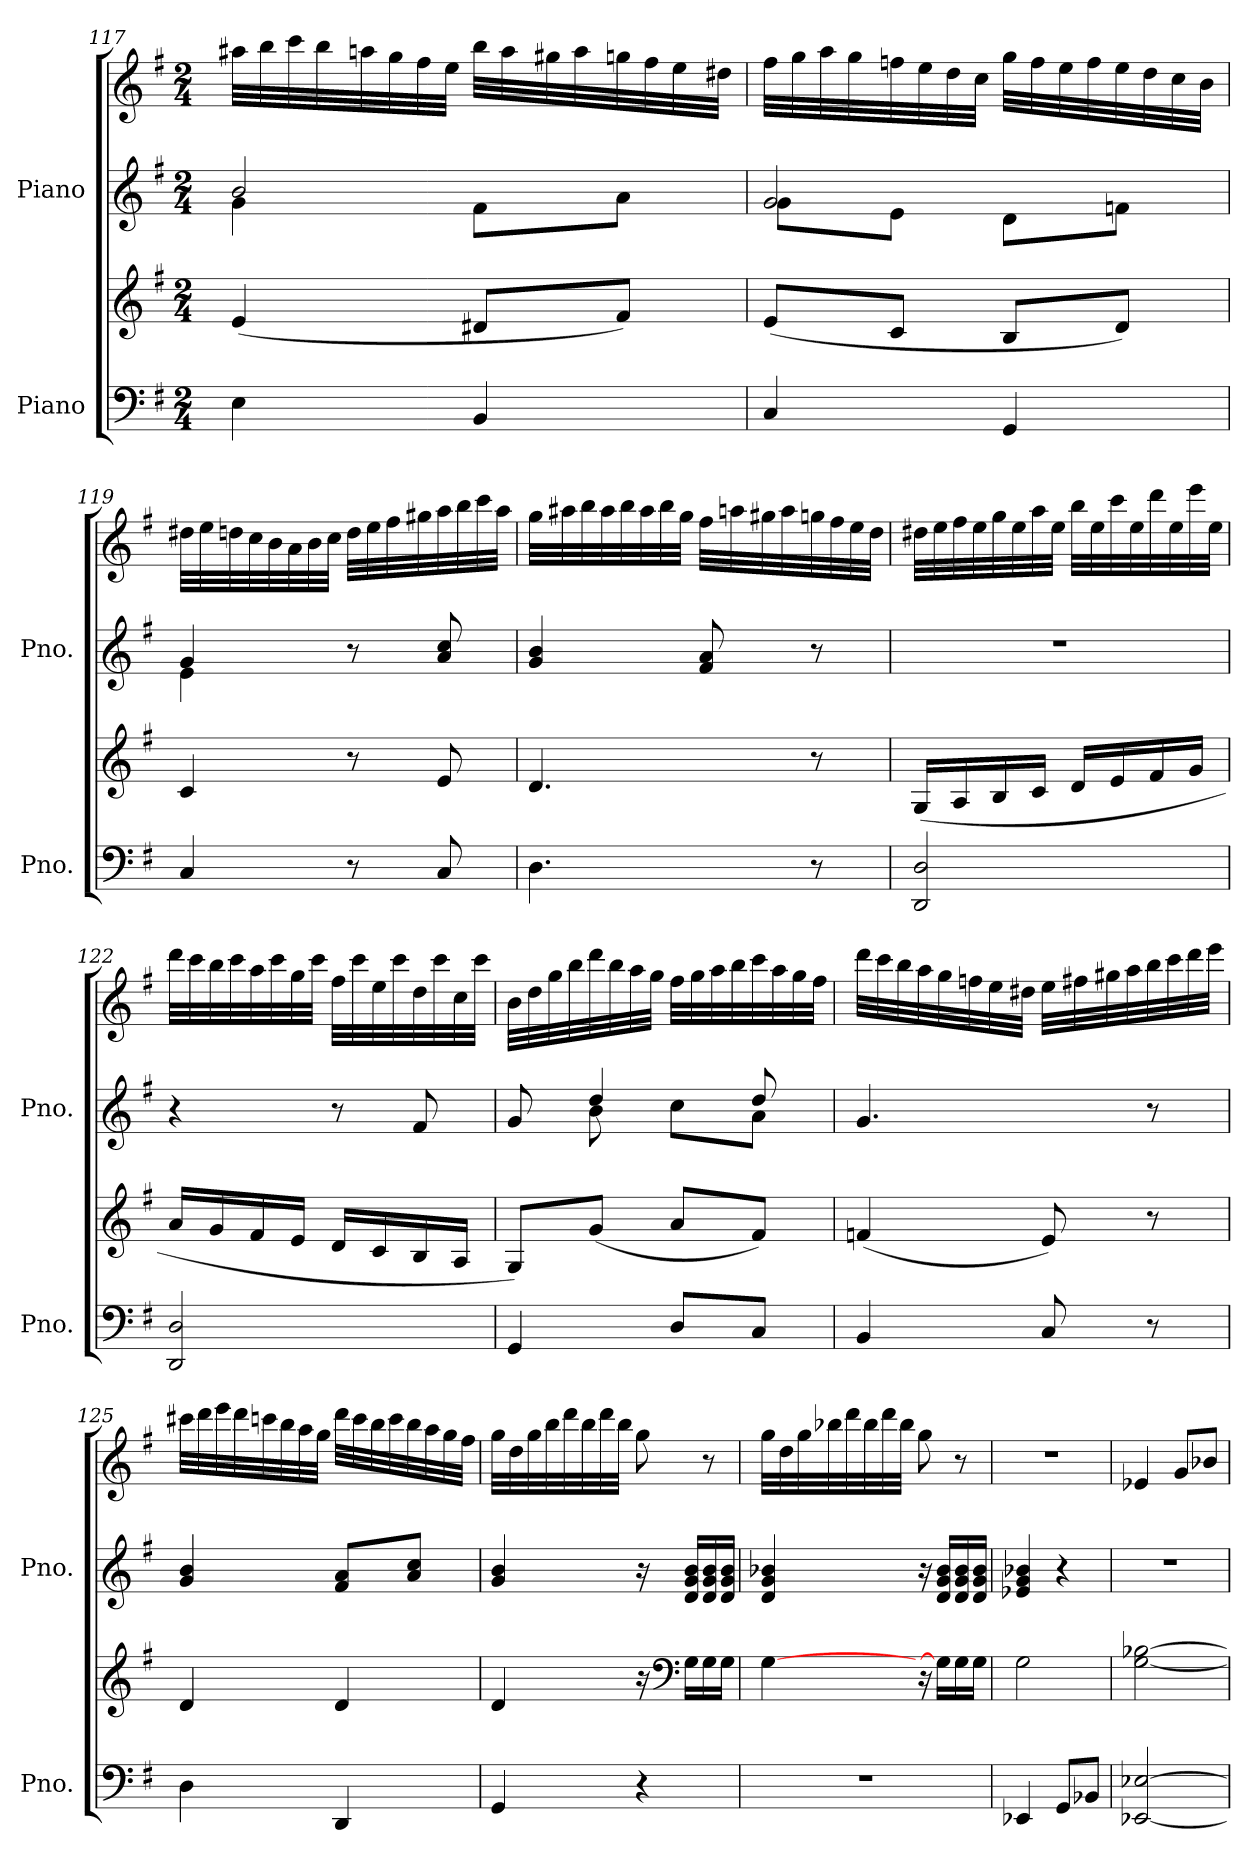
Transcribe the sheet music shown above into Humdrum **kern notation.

**kern	**kern	**kern	**kern
*part2	*part2	*part1	*part1
*staff4	*staff3	*staff2	*staff1
*I"Piano	*	*I"Piano	*
*I'Pno.	*	*I'Pno.	*
!!LO:PB:g=z
*clefF4	*clefG2	*clefG2	*clefG2
*k[f#]	*k[f#]	*k[f#]	*k[f#]
*G:	*G:	*G:	*G:
*M2/4	*M2/4	*M2/4	*M2/4
=117	=117	=117	=117
*	*	*^	*
4E\	(<4e/	2b/	4g\	32aa#X\LLL
.	.	.	.	32bb\
.	.	.	.	32ccc\
.	.	.	.	32bb\
.	.	.	.	32aan\
.	.	.	.	32gg\
.	.	.	.	32ff#\
.	.	.	.	32ee\JJJ
4BB/	8d#X/L	.	8f#\L	32bb\LLL
.	.	.	.	32aa\
.	.	.	.	32gg#X\
.	.	.	.	32aa\
.	8f#/J)	.	8a\J	32ggn\
.	.	.	.	32ff#\
.	.	.	.	32ee\
.	.	.	.	32dd#X\JJJ
=118	=118	=118	=118	=118
4C/	(<8e/L	2g/	8g\L	32ff#\LLL
.	.	.	.	32gg\
.	.	.	.	32aa\
.	.	.	.	32gg\
.	8c/J	.	8e\J	32ffn\
.	.	.	.	32ee\
.	.	.	.	32dd\
.	.	.	.	32cc\JJJ
4GG/	8B/L	.	8d\L	32gg\LLL
.	.	.	.	32ff\
.	.	.	.	32ee\
.	.	.	.	32ff\
.	8d/J)	.	8fn\J	32ee\
.	.	.	.	32dd\
.	.	.	.	32cc\
.	.	.	.	32b\JJJ
!!LO:LB:g=z
=119	=119	=119	=119	=119
4C/	4c/	4g/	4e\	32dd#X\LLL
.	.	.	.	32ee\
.	.	.	.	32ddn\
.	.	.	.	32cc\
.	.	.	.	32b\
.	.	.	.	32a\
.	.	.	.	32b\
.	.	.	.	32cc\JJJ
8r	8r	8r	4ryy	32dd\LLL
.	.	.	.	32ee\
.	.	.	.	32ff#\
.	.	.	.	32gg#X\
8C/	8e/	8a/ 8cc/	.	32aa\
.	.	.	.	32bb\
.	.	.	.	32ccc\
.	.	.	.	32aa\JJJ
*	*	*v	*v	*
=120	=120	=120	=120
4.D\	4.d/	4g/ 4b/	32gg\LLL
.	.	.	32aa#X\
.	.	.	32bb\
.	.	.	32aa#\
.	.	.	32bb\
.	.	.	32aa#\
.	.	.	32bb\
.	.	.	32gg\JJJ
.	.	8f#/ 8a/	32ff#\LLL
.	.	.	32aan\
.	.	.	32gg#X\
.	.	.	32aa\
8r	8r	8r	32ggn\
.	.	.	32ff#\
.	.	.	32ee\
.	.	.	32dd\JJJ
!!LO:LB:g=z
=121	=121	=121	=121
2DD/ 2D/	(>16G/LL	2r	32dd#X\LLL
.	.	.	32ee\
.	16A/	.	32ff#\
.	.	.	32ee\
.	16B/	.	32gg\
.	.	.	32ee\
.	16c/JJ	.	32aa\
.	.	.	32ee\JJJ
.	16d/LL	.	32bb\LLL
.	.	.	32ee\
.	16e/	.	32ccc\
.	.	.	32ee\
.	16f#/	.	32ddd\
.	.	.	32ee\
.	16g/JJ	.	32eee\
.	.	.	32ee\JJJ
=122	=122	=122	=122
2DD/ 2D/	16a/LL	4r	32ddd\LLL
.	.	.	32ccc\
.	16g/	.	32bb\
.	.	.	32ccc\
.	16f#/	.	32aa\
.	.	.	32ccc\
.	16e/JJ	.	32gg\
.	.	.	32ccc\JJJ
.	16d/LL	8r	32ff#\LLL
.	.	.	32ccc\
.	16c/	.	32ee\
.	.	.	32ccc\
.	16B/	8f#/	32dd\
.	.	.	32ccc\
.	16A/JJ	.	32cc\
.	.	.	32ccc\JJJ
!!LO:PB:g=z
=123	=123	=123	=123
*	*	*^	*
4GG/	8G/L)	8g/	8ryy	32b\LLL
.	.	.	.	32dd\
.	.	.	.	32gg\
.	.	.	.	32bb\
.	(<8g/J	4dd/	8b\	32ddd\
.	.	.	.	32bb\
.	.	.	.	32aa\
.	.	.	.	32gg\JJJ
8D/L	8a/L	.	8cc\L	32ff#\LLL
.	.	.	.	32gg\
.	.	.	.	32aa\
.	.	.	.	32bb\
8C/J	8f#/J)	8dd/	8a\J	32ccc\
.	.	.	.	32aa\
.	.	.	.	32gg\
.	.	.	.	32ff#\JJJ
*	*	*v	*v	*
=124	=124	=124	=124
4BB/	(<4fn/	4.g/	32ddd\LLL
.	.	.	32ccc\
.	.	.	32bb\
.	.	.	32aa\
.	.	.	32gg\
.	.	.	32ffn\
.	.	.	32ee\
.	.	.	32dd#X\JJJ
8C/	8e/)	.	32ee\LLL
.	.	.	32ff#X\
.	.	.	32gg#X\
.	.	.	32aa\
8r	8r	8r	32bb\
.	.	.	32ccc\
.	.	.	32ddd\
.	.	.	32eee\JJJ
!!LO:LB:g=z
=125	=125	=125	=125
4D\	4d/	4g/ 4b/	32ccc#X\LLL
.	.	.	32ddd\
.	.	.	32eee\
.	.	.	32ddd\
.	.	.	32cccn\
.	.	.	32bb\
.	.	.	32aa\
.	.	.	32gg\JJJ
4DD/	4d/	8f#/ 8a/L	32ddd\LLL
.	.	.	32ccc\
.	.	.	32bb\
.	.	.	32ccc\
.	.	8a/ 8cc/J	32bb\
.	.	.	32aa\
.	.	.	32gg\
.	.	.	32ff#\JJJ
=126	=126	=126	=126
4GG/	4d/	4g/ 4b/	32gg\LLL
.	.	.	32dd\
.	.	.	32gg\
.	.	.	32bb\
.	.	.	32ddd\
.	.	.	32bb\
.	.	.	32ddd\
.	.	.	32bb\JJJ
4r	16r	16r	8gg\
*	*clefF4	*	*
.	16G\LL	16d/ 16g/ 16b/LL	.
.	16G\	16d/ 16g/ 16b/	8r
.	16G\JJ	16d/ 16g/ 16b/JJ	.
!!LO:LB:g=z
=127	=127	=127	=127
2r	[4G\	4d/ 4g/ 4b-X/	32gg\LLL
.	.	.	32dd\
.	.	.	32gg\
.	.	.	32bb-X\
.	.	.	32ddd\
.	.	.	32bb-\
.	.	.	32ddd\
.	.	.	32bb-\JJJ
.	16r	16r	8gg\
.	16G\LL]	16d/ 16g/ 16b-/LL	.
.	16G\	16d/ 16g/ 16b-/	8r
.	16G\JJ	16d/ 16g/ 16b-/JJ	.
=128	=128	=128	=128
4EE-X/	2G\	4e-X/ 4g/ 4b-X/	2r
8GG/L	.	4r	.
8BB-X/J	.	.	.
=129	=129	=129	=129
[2EE-X/ [2E-X/	[2G\ [2B-X\	2r	4e-X/
.	.	.	8g/L
.	.	.	8b-X/J
=	=	=	=
*-	*-	*-	*-
